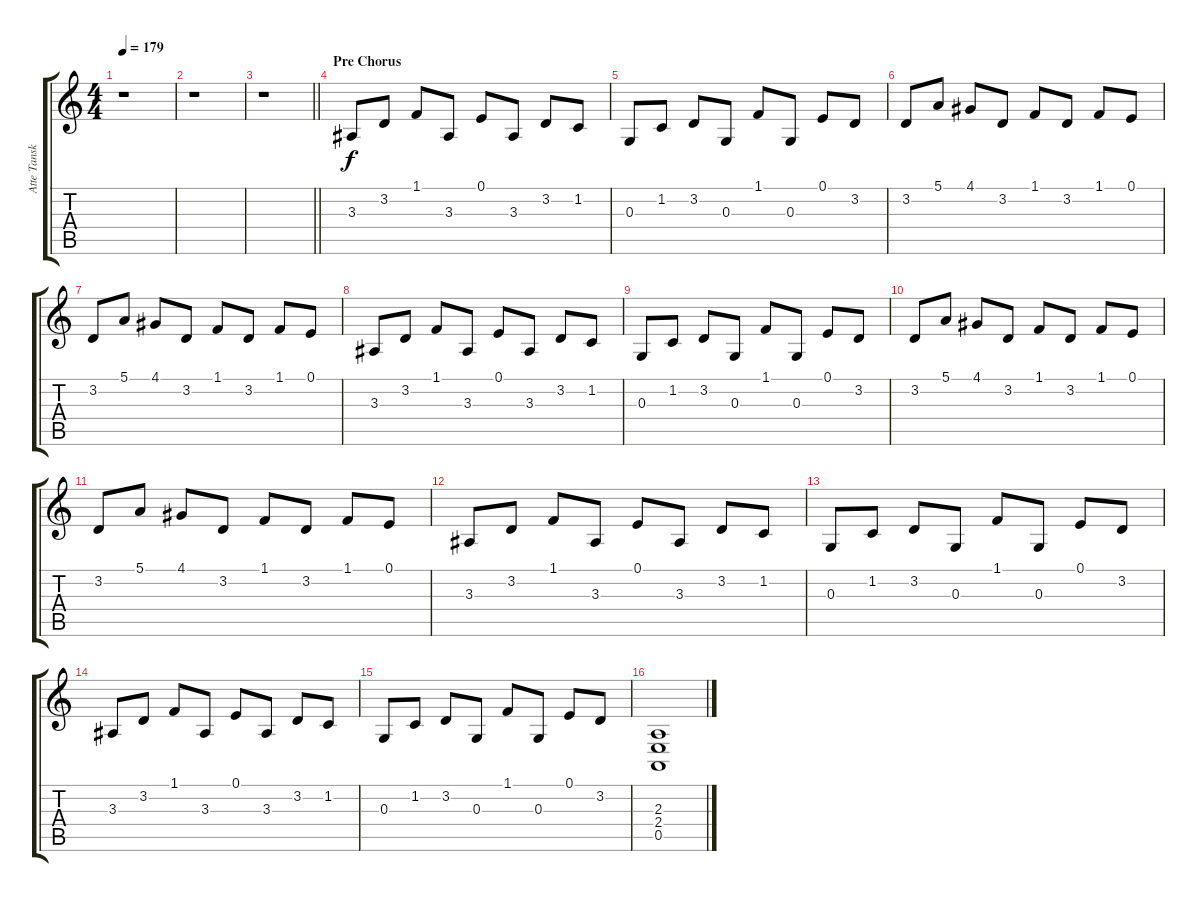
\track ("Atte Tanskanen (Keys)" "Atte Tansk") {instrument stringensemble1}
\staff {score tabs}
\tuning (E4 B3 G3 D3 A2 E2) {hide}
\ts (4 4)
\tempo 179
\clef g2
\ks c
r.1{dy f} |
r.1 |
\barLineRight lightlight
r.1 |
\section ("" "Pre Chorus")
3.3.8{instrument pad1newage} 3.2.8 1.1.8 3.3.8 0.1.8 3.3.8 3.2.8 1.2.8 |
0.3.8 1.2.8 3.2.8 0.3.8 1.1.8 0.3.8 0.1.8 3.2.8 |
3.2.8 5.1.8 4.1.8 3.2.8 1.1.8 3.2.8 1.1.8 0.1.8 |
3.2.8 5.1.8 4.1.8 3.2.8 1.1.8 3.2.8 1.1.8 0.1.8 |
3.3.8 3.2.8 1.1.8 3.3.8 0.1.8 3.3.8 3.2.8 1.2.8 |
0.3.8 1.2.8 3.2.8 0.3.8 1.1.8 0.3.8 0.1.8 3.2.8 |
3.2.8 5.1.8 4.1.8 3.2.8 1.1.8 3.2.8 1.1.8 0.1.8 |
3.2.8 5.1.8 4.1.8 3.2.8 1.1.8 3.2.8 1.1.8 0.1.8 |
3.3.8 3.2.8 1.1.8 3.3.8 0.1.8 3.3.8 3.2.8 1.2.8 |
0.3.8 1.2.8 3.2.8 0.3.8 1.1.8 0.3.8 0.1.8 3.2.8 |
3.3.8 3.2.8 1.1.8 3.3.8 0.1.8 3.3.8 3.2.8 1.2.8 |
0.3.8 1.2.8 3.2.8 0.3.8 1.1.8 0.3.8 0.1.8 3.2.8 |
(2.3 2.4 0.5).1{instrument stringensemble1}
